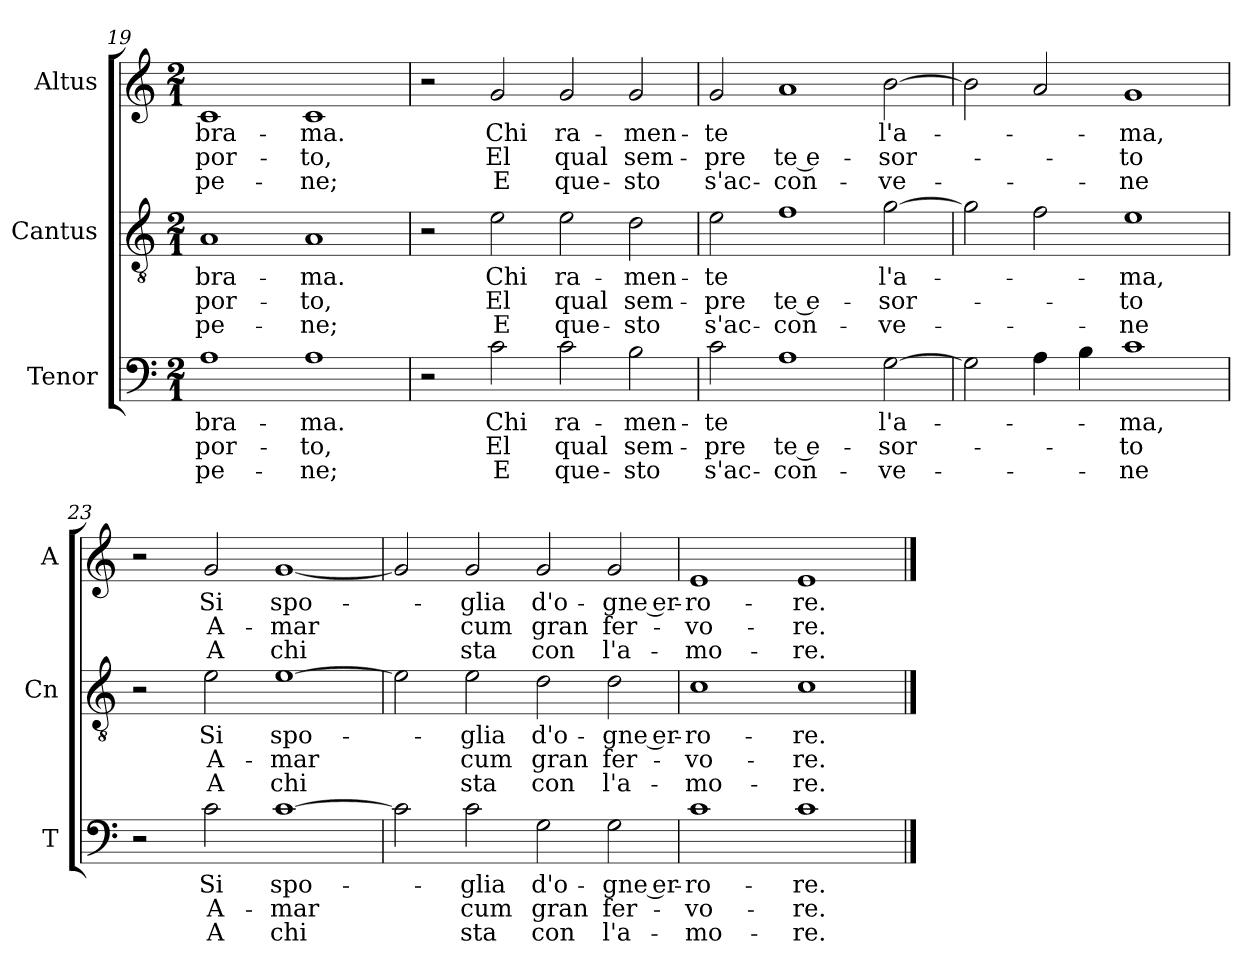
**kern	**text	**text	**text	**kern	**text	**text	**text	**kern	**text	**text	**text
*part3	*part3	*part3	*part3	*part2	*part2	*part2	*part2	*part1	*part1	*part1	*part1
*staff3	*staff3	*staff3	*staff3	*staff2	*staff2	*staff2	*staff2	*staff1	*staff1	*staff1	*staff1
*I"Tenor	*	*	*	*I"Cantus	*	*	*	*I"Altus	*	*	*
*I'T	*	*	*	*I'Cn	*	*	*	*I'A	*	*	*
*clefF4	*	*	*	*clefGv2	*	*	*	*clefG2	*	*	*
*k[]	*	*	*	*k[]	*	*	*	*k[]	*	*	*
*M2/1	*	*	*	*M2/1	*	*	*	*M2/1	*	*	*
=19	=19	=19	=19	=19	=19	=19	=19	=19	=19	=19	=19
1A	bra-	por-	pe-	1A	bra-	por-	pe-	1c	bra-	por-	pe-
1A	-ma.	-to,	-ne;	1A	-ma.	-to,	-ne;	1c	-ma.	-to,	-ne;
=20	=20	=20	=20	=20	=20	=20	=20	=20	=20	=20	=20
2r	.	.	.	2r	.	.	.	2r	.	.	.
2c	Chi	El	E	2e	Chi	El	E	2g	Chi	El	E
2c	ra-	qual	que-	2e	ra-	qual	que-	2g	ra-	qual	que-
2B	-men-	sem-	-sto	2d	-men-	sem-	-sto	2g	-men-	sem-	-sto
=21	=21	=21	=21	=21	=21	=21	=21	=21	=21	=21	=21
2c	-te	-pre	s'ac-	2e	-te	-pre	s'ac-	2g	-te	-pre	s'ac-
1A	.	te e-	-con-	1f	.	te e-	-con-	1a	.	te e-	-con-
[2G	l'a-	-sor-	-ve-	[2g	l'a-	-sor-	-ve-	[2b	l'a-	-sor-	-ve-
=22	=22	=22	=22	=22	=22	=22	=22	=22	=22	=22	=22
2G]	.	.	.	2g]	.	.	.	2b]	.	.	.
4A	.	.	.	2f	.	.	.	2a	.	.	.
4B	.	.	.	.	.	.	.	.	.	.	.
1c	-ma,	-to	-ne	1e	-ma,	-to	-ne	1g	-ma,	-to	-ne
=23	=23	=23	=23	=23	=23	=23	=23	=23	=23	=23	=23
2r	.	.	.	2r	.	.	.	2r	.	.	.
2c	Si	A-	A	2e	Si	A-	A	2g	Si	A-	A
[1c	spo-	-mar	chi	[1e	spo-	-mar	chi	[1g	spo-	-mar	chi
=24	=24	=24	=24	=24	=24	=24	=24	=24	=24	=24	=24
2c]	.	.	.	2e]	.	.	.	2g]	.	.	.
2c	-glia	cum	sta	2e	-glia	cum	sta	2g	-glia	cum	sta
2G	d'o-	gran	con	2d	d'o-	gran	con	2g	d'o-	gran	con
2G	-gne er-	fer-	l'a-	2d	-gne er-	fer-	l'a-	2g	-gne er-	fer-	l'a-
=25	=25	=25	=25	=25	=25	=25	=25	=25	=25	=25	=25
1c	-ro-	-vo-	-mo-	1c	-ro-	-vo-	-mo-	1e	-ro-	-vo-	-mo-
1c	-re.	-re.	-re.	1c	-re.	-re.	-re.	1e	-re.	-re.	-re.
==	==	==	==	==	==	==	==	==	==	==	==
*-	*-	*-	*-	*-	*-	*-	*-	*-	*-	*-	*-
